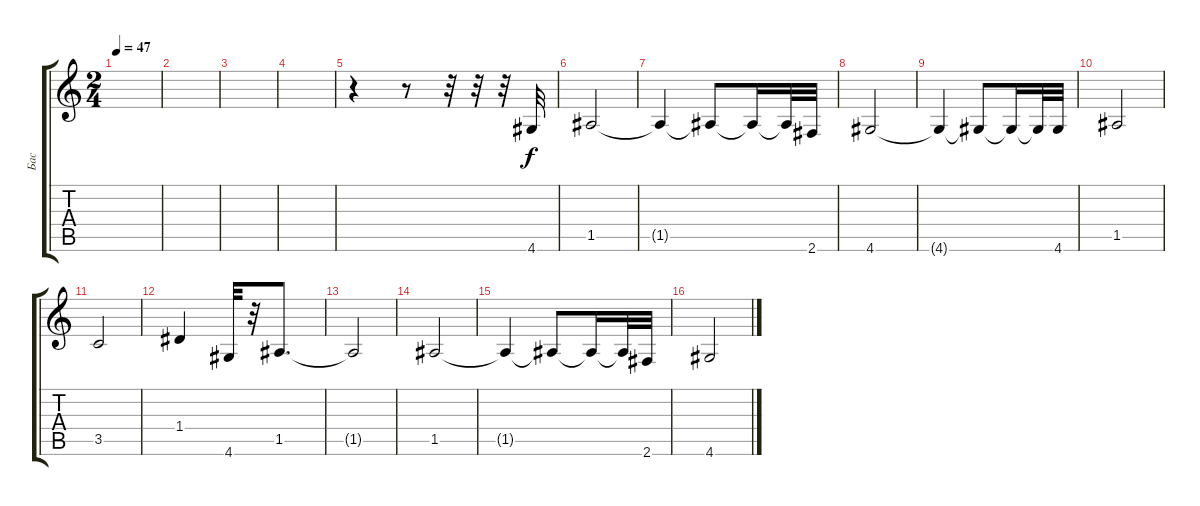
\track ("Бас" "Бас") {instrument acousticbass}
\staff {score tabs}
\tuning (E4 B3 G3 D3 A2 E2) {hide}
\ts (2 4)
\tempo 47
\clef g2
\ks c
|
|
|
|
r.4 r.8 r.32 r.32 r.32 4.6.32 |
1.5.2 |
1.5{t}.4 1.5{t}.8 1.5{t}.16 1.5{t}.32 2.6.32 |
4.6.2 |
4.6{t}.4 4.6{t}.8 4.6{t}.16 4.6{t}.32 4.6.32 |
1.5.2 |
3.5.2 |
1.4.4 4.6.32 r.32 1.5.8{d} |
1.5{t}.2 |
1.5.2 |
1.5{t}.4 1.5{t}.8 1.5{t}.16 1.5{t}.32 2.6.32 |
4.6.2
